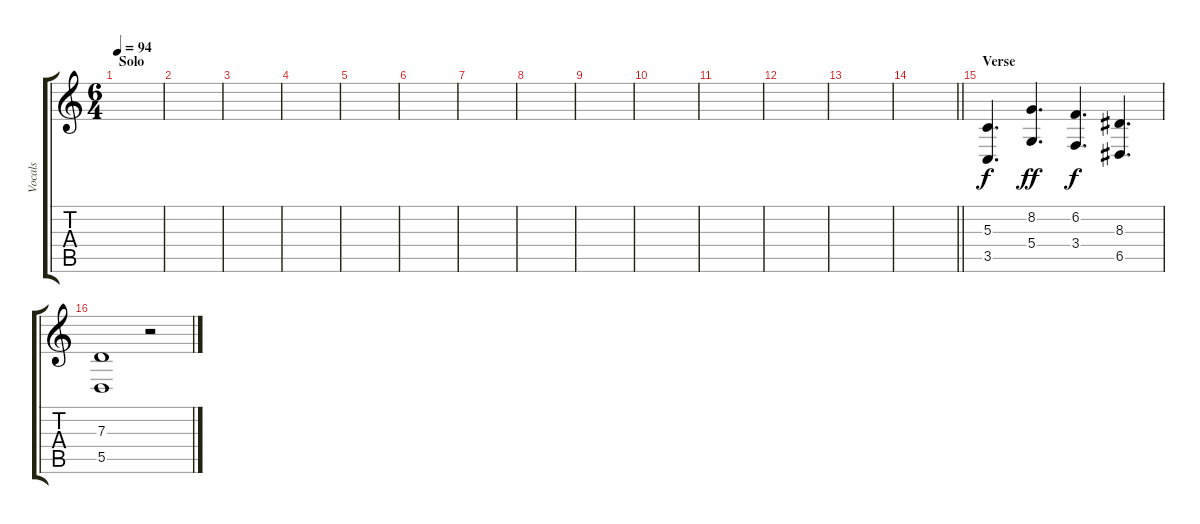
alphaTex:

\track ("Vocals" "Vocals") {instrument violin}
\staff {score tabs}
\tuning (E4 B3 G3 D3 A2 E2) {hide}
\ts (6 4)
\section ("" "Solo")
\tempo 94
\clef g2
\ks c
|
|
|
|
|
|
|
|
|
|
|
|
|
\barLineRight lightlight
|
\section ("" "Verse")
(5.3 3.5).4{d dy f} (8.2 5.4).4{d dy ff} (6.2 3.4).4{d dy f} (8.3 6.5).4{d} |
(7.3 5.5).1 r.2
